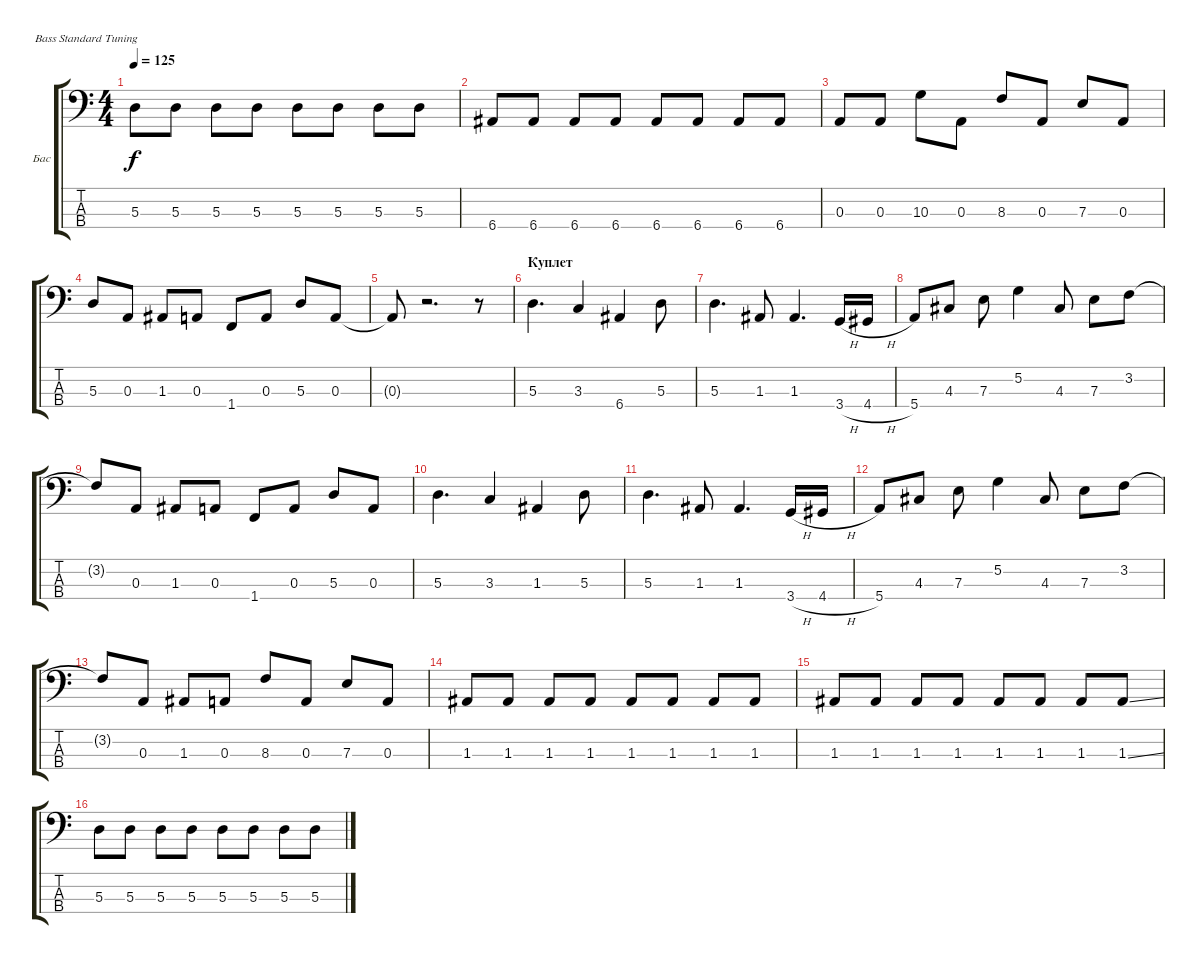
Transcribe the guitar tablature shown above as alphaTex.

\bracketExtendMode groupsimilarinstruments
\firstSystemTrackNameOrientation horizontal
\otherSystemsTrackNameOrientation horizontal
\track ("Виталий Дубинин" "Бас") {instrument electricbassfinger}
\staff {score tabs}
\tuning (G2 D2 A1 E1)
\ts (4 4)
\tempo 125
\clef f4
\ks c
5.3.8{dy f} 5.3.8 5.3.8 5.3.8 5.3.8 5.3.8 5.3.8 5.3.8 |
6.4.8 6.4.8 6.4.8 6.4.8 6.4.8 6.4.8 6.4.8 6.4.8 |
0.3.8 0.3.8 10.3.8 0.3.8 8.3.8 0.3.8 7.3.8 0.3.8 |
5.3.8 0.3.8 1.3.8 0.3.8 1.4.8 0.3.8 5.3.8 0.3.8 |
0.3{t}.8 r.2{d} r.8 |
\section ("" "Куплет")
5.3.4{d} 3.3.4 6.4.4 5.3.8 |
5.3.4{d} 1.3.8 1.3.4{d} 3.4{h}.16 4.4{h}.16 |
5.4.8 4.3.8 7.3.8 5.2.4 4.3.8 7.3.8 3.2.8 |
3.2{t}.8 0.3.8 1.3.8 0.3.8 1.4.8 0.3.8 5.3.8 0.3.8 |
5.3.4{d} 3.3.4 1.3.4 5.3.8 |
5.3.4{d} 1.3.8 1.3.4{d} 3.4{h}.16 4.4{h}.16 |
5.4.8 4.3.8 7.3.8 5.2.4 4.3.8 7.3.8 3.2.8 |
3.2{t}.8 0.3.8 1.3.8 0.3.8 8.3.8 0.3.8 7.3.8 0.3.8 |
1.3.8 1.3.8 1.3.8 1.3.8 1.3.8 1.3.8 1.3.8 1.3.8 |
1.3.8 1.3.8 1.3.8 1.3.8 1.3.8 1.3.8 1.3.8 1.3{ss}.8 |
5.3.8 5.3.8 5.3.8 5.3.8 5.3.8 5.3.8 5.3.8 5.3.8
